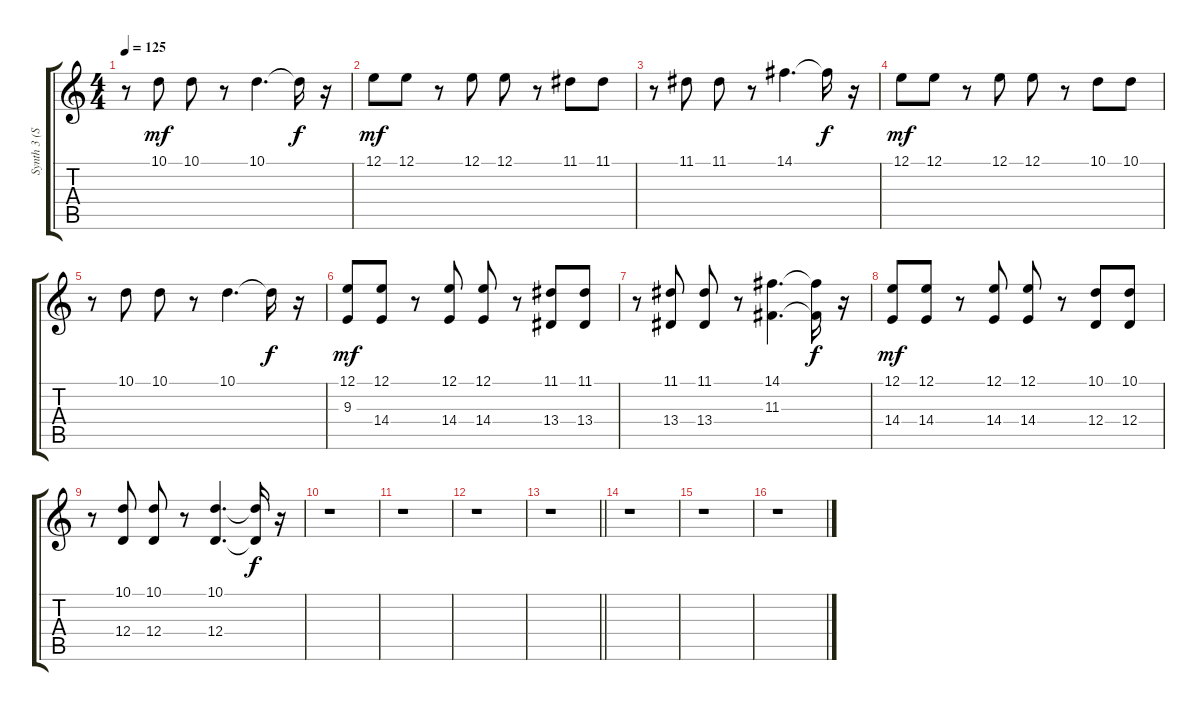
\track ("Synth 3 (Strings)" "Synth 3 (S") {instrument stringensemble1}
\staff {score tabs}
\tuning (E4 B3 G3 D3 A2 E2) {hide}
\ts (4 4)
\tempo 125
\clef g2
\ks c
r.8{dy mf} 10.1.8 10.1.8 r.8 10.1.4{d} 10.1{t}.16{dy f} r.16 |
12.1.8{dy mf} 12.1.8 r.8 12.1.8 12.1.8 r.8 11.1.8 11.1.8 |
r.8 11.1.8 11.1.8 r.8 14.1.4{d} 14.1{t}.16{dy f} r.16 |
12.1.8{dy mf} 12.1.8 r.8 12.1.8 12.1.8 r.8 10.1.8 10.1.8 |
r.8 10.1.8 10.1.8 r.8 10.1.4{d} 10.1{t}.16{dy f} r.16 |
(12.1 9.3).8{dy mf} (12.1 14.4).8 r.8 (12.1 14.4).8 (12.1 14.4).8 r.8 (11.1 13.4).8 (11.1 13.4).8 |
r.8 (11.1 13.4).8 (11.1 13.4).8 r.8 (14.1 11.3).4{d} (14.1{t} 11.3{t}).16{dy f} r.16 |
(12.1 14.4).8{dy mf} (12.1 14.4).8 r.8 (12.1 14.4).8 (12.1 14.4).8 r.8 (10.1 12.4).8 (10.1 12.4).8 |
r.8 (10.1 12.4).8 (10.1 12.4).8 r.8 (10.1 12.4).4{d} (10.1{t} 12.4{t}).16{dy f} r.16 |
r.1 |
r.1 |
r.1 |
\barLineRight lightlight
r.1 |
r.1 |
r.1 |
r.1
